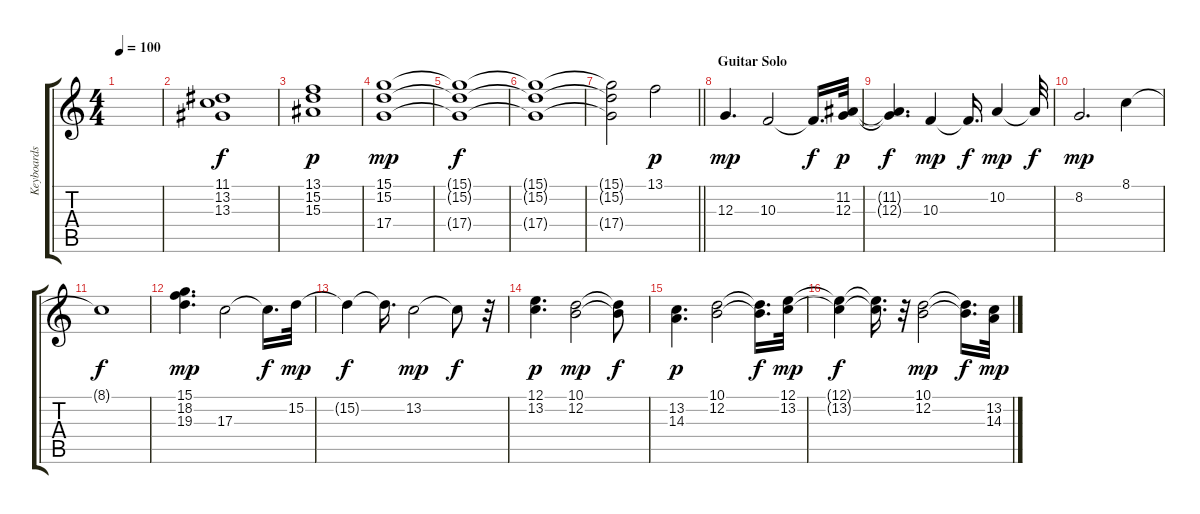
\track ("Keyboards 1 (Bob Mayo)" "Keyboards ") {instrument stringensemble1}
\staff {score tabs}
\tuning (E4 B3 G3 D3 A2 E2) {hide}
\ts (4 4)
\tempo 100
\clef g2
\ks c
|
(11.1 13.2 13.3).1 |
(13.1 15.2 15.3).1{dy p} |
(15.1 15.2 17.4).1{dy mp} |
(15.1{t} 15.2{t} 17.4{t}).1{dy f} |
(15.1{t} 15.2{t} 17.4{t}).1 |
\barLineRight lightlight
(15.1{t} 15.2{t} 17.4{t}).2 13.1.2{dy p} |
\section ("" "Guitar Solo")
12.3.4{d dy mp} 10.3.2 10.3{t}.16{d dy f} (11.2 12.3).32{dy p} |
(11.2{t} 12.3{t}).4{d dy f} 10.3.4{dy mp} 10.3{t}.16{d dy f} 10.2.4{dy mp} 10.2{t}.32{dy f} |
8.2.2{d dy mp} 8.1.4 |
8.1{t}.1{dy f} |
(15.1 18.2 19.3).4{d dy mp} 17.3.2 17.3{t}.16{d dy f} 15.2.32{dy mp} |
15.2{t}.4{dy f} 15.2{t}.16{d} 13.2.2{dy mp} 13.2{t}.8{dy f} r.32 |
(12.1 13.2).4{d dy p} (10.1 12.2).2{dy mp} (10.1{t} 12.2{t}).8{dy f} |
(13.2 14.3).4{d dy p} (10.1 12.2).2 (10.1{t} 12.2{t}).16{d dy f} (12.1 13.2).32{dy mp} |
(12.1{t} 13.2{t}).4{dy f} (12.1{t} 13.2{t}).16{d} r.32 (10.1 12.2).2{dy mp} (10.1{t} 12.2{t}).16{d dy f} (13.2 14.3).32{dy mp}
